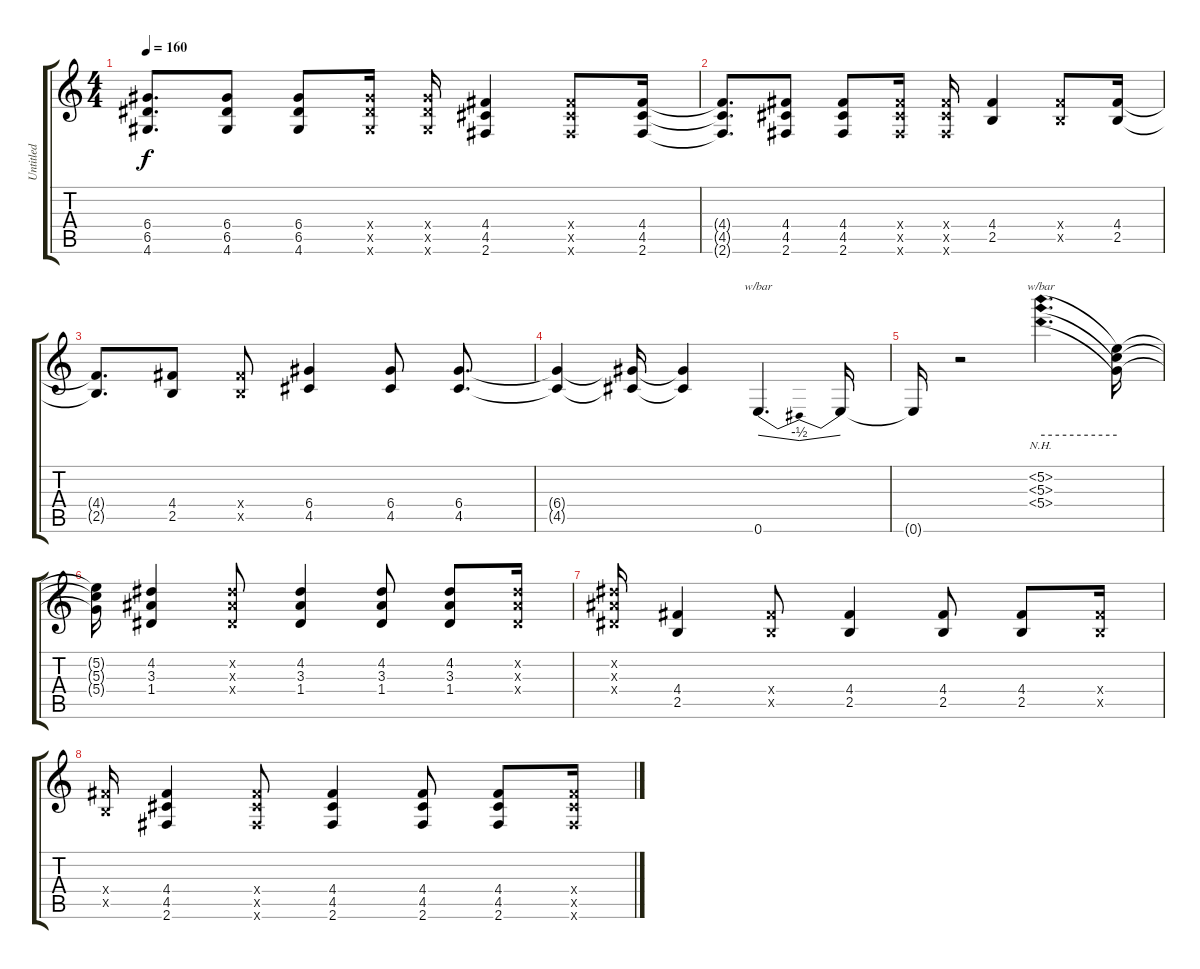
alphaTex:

\track ("Untitled" "Untitled") {instrument distortionguitar}
\staff {score tabs}
\tuning (E4 B3 G3 D3 A2 E2) {hide}
\ts (4 4)
\tempo 160
\clef g2
\ks c
(6.4{t} 6.5{t} 4.6{t}).8{d dy f} (6.4 6.5 4.6).8 (6.4 6.5 4.6).8 (6.4{x} 6.5{x} 4.6{x}).16 (6.4{x} 6.5{x} 4.6{x}).16 (4.4 4.5 2.6).4 (4.4{x} 4.5{x} 2.6{x}).8 (4.4 4.5 2.6).16 |
(4.4{t} 4.5{t} 2.6{t}).8{d} (4.4 4.5 2.6).8 (4.4 4.5 2.6).8 (4.4{x} 4.5{x} 2.6{x}).16 (4.4{x} 4.5{x} 2.6{x}).16 (4.4 2.5).4 (4.4{x} 2.5{x}).8 (4.4 2.5).16 |
(4.4{t} 2.5{t}).8{d} (4.4 2.5).8 (4.4{x} 2.5{x}).8 (6.4 4.5).4 (6.4 4.5).8 (6.4 4.5).8{d} |
(6.4{t} 4.5{t}).4 (6.4{t} 4.5{t}).16 (6.4{t} 4.5{t}).4 0.6.4{d tbe (dip default 0 0 30 -2 60 0)} 0.6{t}.16 |
0.6{t}.16 r.2 (5.2{nh} 5.3{nh} 5.4{nh}).4{d tbe (hold default 0 0 60 0)} (5.2{t} 5.3{t} 5.4{t}).16 |
(5.2{t} 5.3{t} 5.4{t}).16 (4.2 3.3 1.4).4 (4.2{x} 3.3{x} 1.4{x}).8 (4.2 3.3 1.4).4 (4.2 3.3 1.4).8 (4.2 3.3 1.4).8 (4.2{x} 3.3{x} 1.4{x}).16 |
(4.2{x} 3.3{x} 1.4{x}).16 (4.4 2.5).4 (4.4{x} 2.5{x}).8 (4.4 2.5).4 (4.4 2.5).8 (4.4 2.5).8 (4.4{x} 2.5{x}).16 |
(4.4{x} 2.5{x}).16 (4.4 4.5 2.6).4 (4.4{x} 4.5{x} 2.6{x}).8 (4.4 4.5 2.6).4 (4.4 4.5 2.6).8 (4.4 4.5 2.6).8 (4.4{x} 4.5{x} 2.6{x}).16
